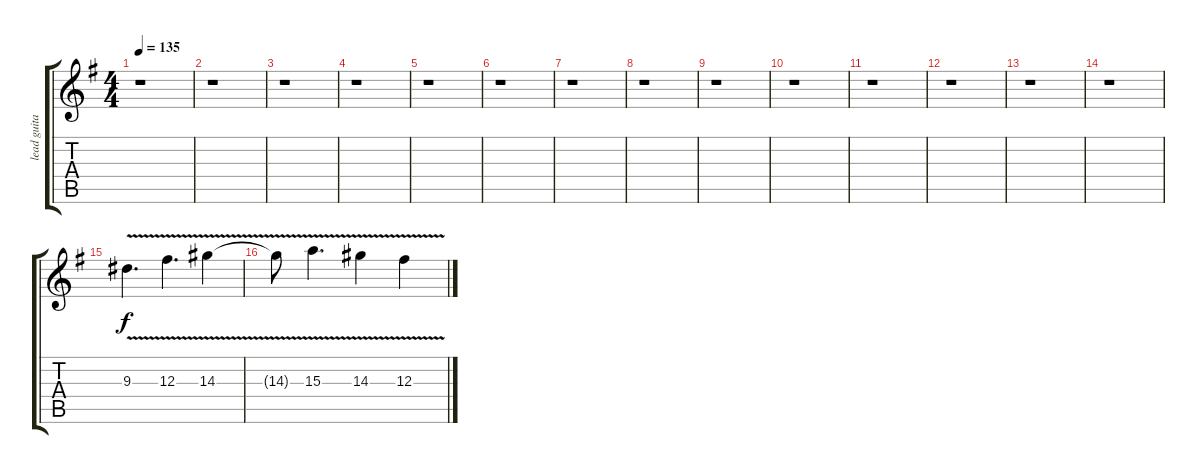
\track ("lead guitar" "lead guita") {instrument distortionguitar}
\staff {score tabs}
\tuning (Eb4 Bb3 Gb3 Db3 Ab2 Eb2) {hide}
\ts (4 4)
\tempo 135
\clef g2
\ks eminor
r.1{dy f} |
r.1 |
r.1 |
r.1 |
r.1 |
r.1 |
r.1 |
r.1 |
r.1 |
r.1 |
r.1 |
r.1 |
r.1 |
r.1 |
9.3{v}.4{d} 12.3{v}.4{d} 14.3{v}.4 |
14.3{t}.8 15.3{v}.4{d} 14.3{v}.4 12.3{v}.4
